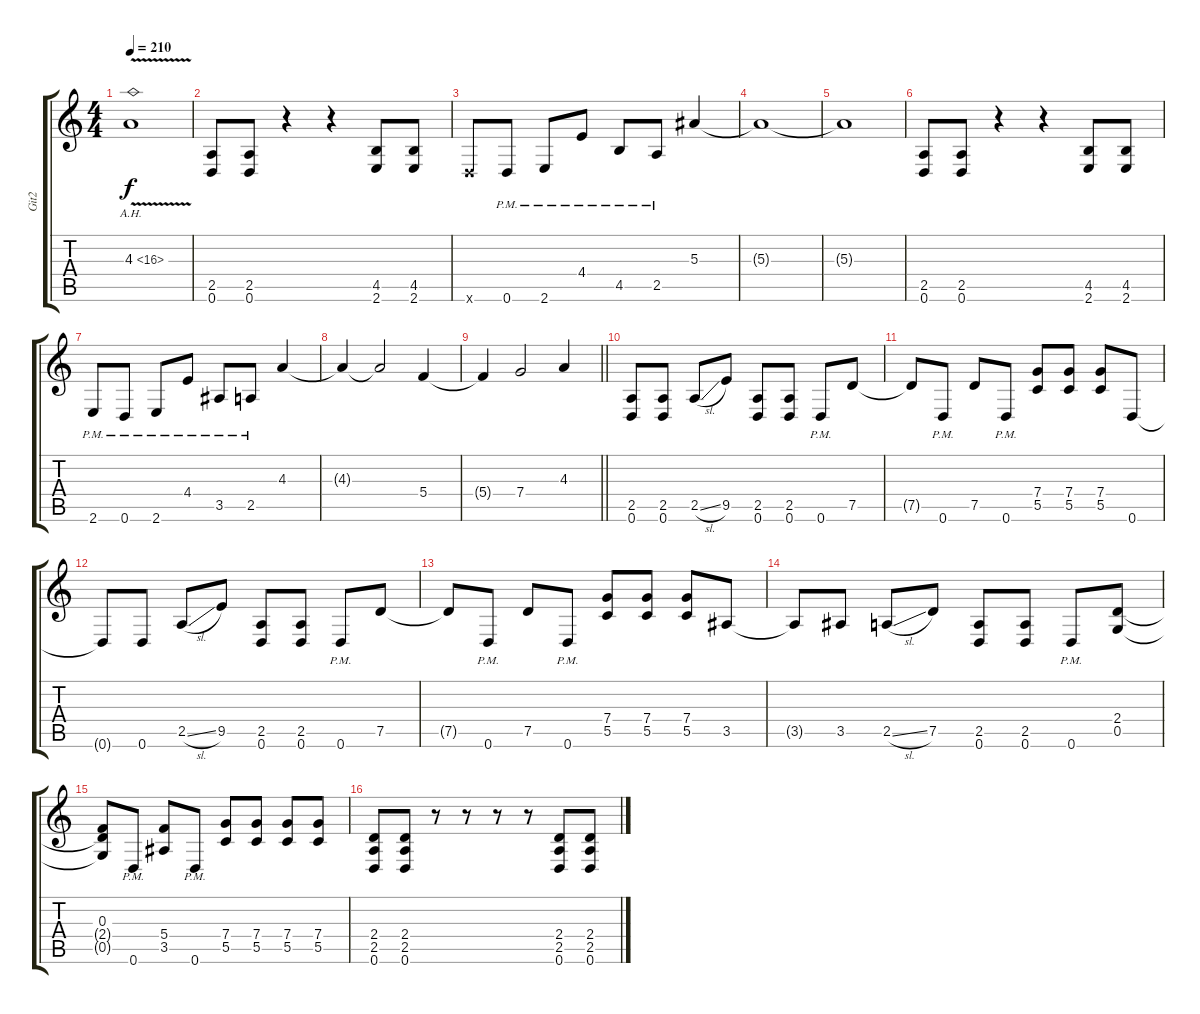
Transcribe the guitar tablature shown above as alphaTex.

\track ("Git2" "Git2") {instrument overdrivenguitar}
\staff {score tabs}
\tuning (D4 A3 F3 C3 G2 D2) {hide}
\ts (4 4)
\tempo 210
\clef g2
\ks c
4.3{ah 12 v}.1{dy f} |
(2.5 0.6).8 (2.5 0.6).8 r.4 r.4 (4.5 2.6).8 (4.5 2.6).8 |
0.6{x}.8 0.6{pm}.8 2.6{pm}.8 4.4{pm}.8 4.5{pm}.8 2.5{pm}.8 5.3.4 |
5.3{t}.1 |
5.3{t}.1 |
(2.5 0.6).8 (2.5 0.6).8 r.4 r.4 (4.5 2.6).8 (4.5 2.6).8 |
2.6{pm}.8 0.6{pm}.8 2.6{pm}.8 4.4{pm}.8 3.5{pm}.8 2.5{pm}.8 4.3.4 |
4.3{t}.4 4.3{t}.2 5.4.4 |
\barLineRight lightlight
5.4{t}.4 7.4.2 4.3.4 |
(2.5 0.6).8 (2.5 0.6).8 2.5{sl}.8 9.5.8 (2.5 0.6).8 (2.5 0.6).8 0.6{pm}.8 7.5.8 |
7.5{t}.8 0.6{pm}.8 7.5.8 0.6{pm}.8 (7.4 5.5).8 (7.4 5.5).8 (7.4 5.5).8 0.6.8 |
0.6{t}.8 0.6.8 2.5{sl}.8 9.5.8 (2.5 0.6).8 (2.5 0.6).8 0.6{pm}.8 7.5.8 |
7.5{t}.8 0.6{pm}.8 7.5.8 0.6{pm}.8 (7.4 5.5).8 (7.4 5.5).8 (7.4 5.5).8 3.5.8 |
3.5{t}.8 3.5.8 2.5{sl}.8 7.5.8 (2.5 0.6).8 (2.5 0.6).8 0.6{pm}.8 (2.4 0.5).8 |
(0.3 2.4{t} 0.5{t}).8 0.6{pm}.8 (5.4 3.5).8 0.6{pm}.8 (7.4 5.5).8 (7.4 5.5).8 (7.4 5.5).8 (7.4 5.5).8 |
(2.4 2.5 0.6).8 (2.4 2.5 0.6).8 r.8 r.8 r.8 r.8 (2.4 2.5 0.6).8 (2.4 2.5 0.6).8
